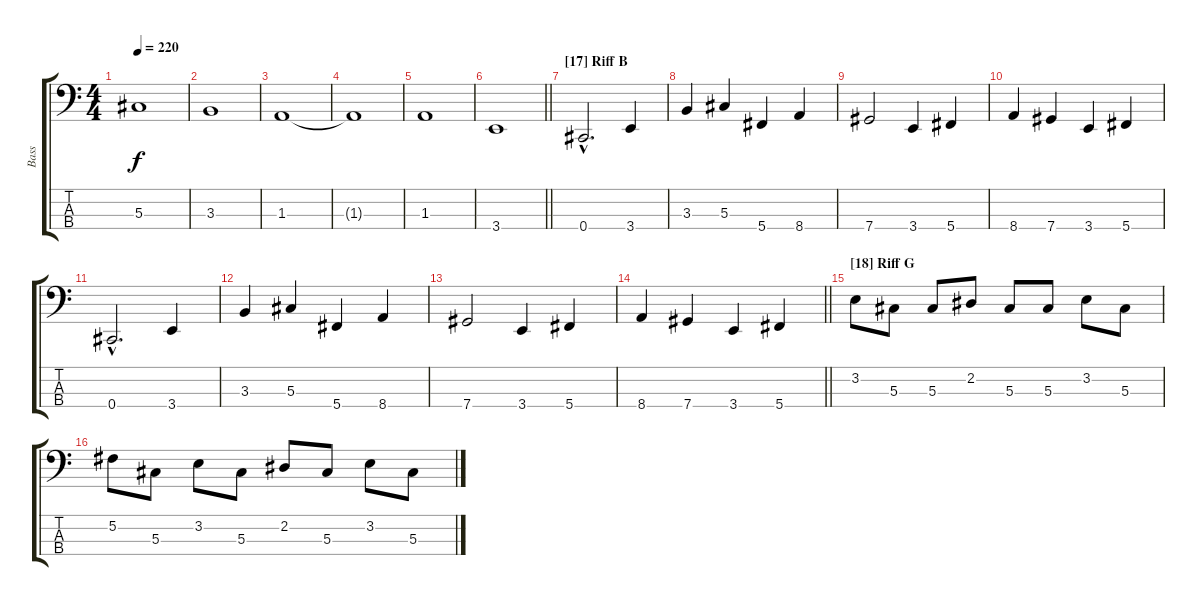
\track ("Bass" "Bass") {instrument electricbassfinger}
\staff {score tabs}
\tuning (Gb2 Db2 Ab1 Db1) {hide}
\ts (4 4)
\tempo 220
\clef f4
\ks c
5.3.1{dy f} |
3.3.1 |
1.3.1 |
1.3{t}.1 |
1.3.1 |
\barLineRight lightlight
3.4.1 |
\section ("" "[17] Riff B")
0.4{hac}.2{d} 3.4.4 |
3.3.4 5.3.4 5.4.4 8.4.4 |
7.4.2 3.4.4 5.4.4 |
8.4.4 7.4.4 3.4.4 5.4.4 |
0.4{hac}.2{d} 3.4.4 |
3.3.4 5.3.4 5.4.4 8.4.4 |
7.4.2 3.4.4 5.4.4 |
\barLineRight lightlight
8.4.4 7.4.4 3.4.4 5.4.4 |
\section ("" "[18] Riff G")
3.2.8 5.3.8 5.3.8 2.2.8 5.3.8 5.3.8 3.2.8 5.3.8 |
5.2.8 5.3.8 3.2.8 5.3.8 2.2.8 5.3.8 3.2.8 5.3.8
